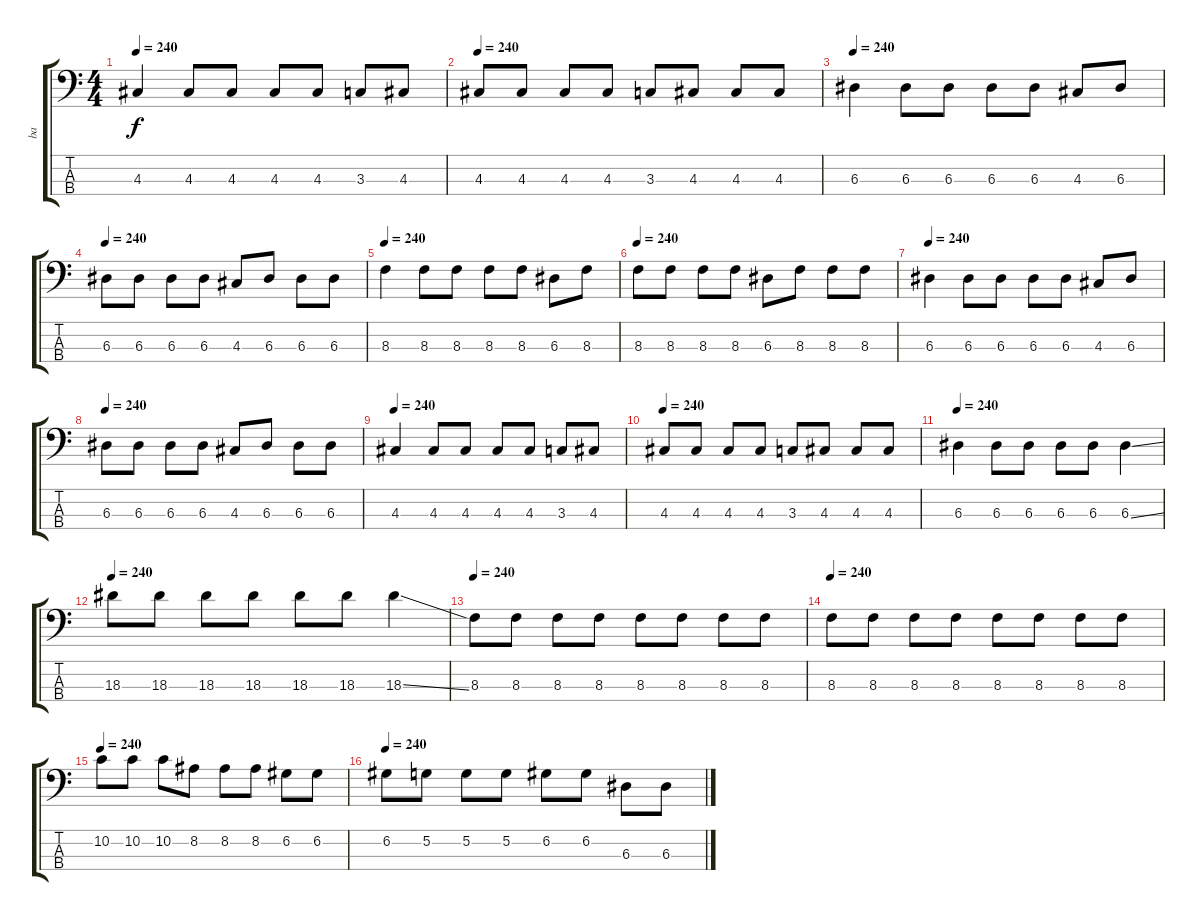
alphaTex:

\track ("ba" "ba") {instrument electricbasspick}
\staff {score tabs}
\tuning (G2 D2 A1 E1) {hide}
\ts (4 4)
\tempo 240
\clef f4
\ks c
4.3.4{dy f} 4.3.8 4.3.8 4.3.8 4.3.8 3.3.8 4.3.8 |
\tempo 240
4.3.8 4.3.8 4.3.8 4.3.8 3.3.8 4.3.8 4.3.8 4.3.8 |
\tempo 240
6.3.4 6.3.8 6.3.8 6.3.8 6.3.8 4.3.8 6.3.8 |
\tempo 240
6.3.8 6.3.8 6.3.8 6.3.8 4.3.8 6.3.8 6.3.8 6.3.8 |
\tempo 240
8.3.4 8.3.8 8.3.8 8.3.8 8.3.8 6.3.8 8.3.8 |
\tempo 240
8.3.8 8.3.8 8.3.8 8.3.8 6.3.8 8.3.8 8.3.8 8.3.8 |
\tempo 240
6.3.4 6.3.8 6.3.8 6.3.8 6.3.8 4.3.8 6.3.8 |
\tempo 240
6.3.8 6.3.8 6.3.8 6.3.8 4.3.8 6.3.8 6.3.8 6.3.8 |
\tempo 240
4.3.4 4.3.8 4.3.8 4.3.8 4.3.8 3.3.8 4.3.8 |
\tempo 240
4.3.8 4.3.8 4.3.8 4.3.8 3.3.8 4.3.8 4.3.8 4.3.8 |
\tempo 240
6.3.4 6.3.8 6.3.8 6.3.8 6.3.8 6.3{ss}.4 |
\tempo 240
18.3.8 18.3.8 18.3.8 18.3.8 18.3.8 18.3.8 18.3{ss}.4 |
\tempo 240
8.3.8 8.3.8 8.3.8 8.3.8 8.3.8 8.3.8 8.3.8 8.3.8 |
\tempo 240
8.3.8 8.3.8 8.3.8 8.3.8 8.3.8 8.3.8 8.3.8 8.3.8 |
\tempo 240
10.2.8 10.2.8 10.2.8 8.2.8 8.2.8 8.2.8 6.2.8 6.2.8 |
\tempo 240
6.2.8 5.2.8 5.2.8 5.2.8 6.2.8 6.2.8 6.3.8 6.3.8
